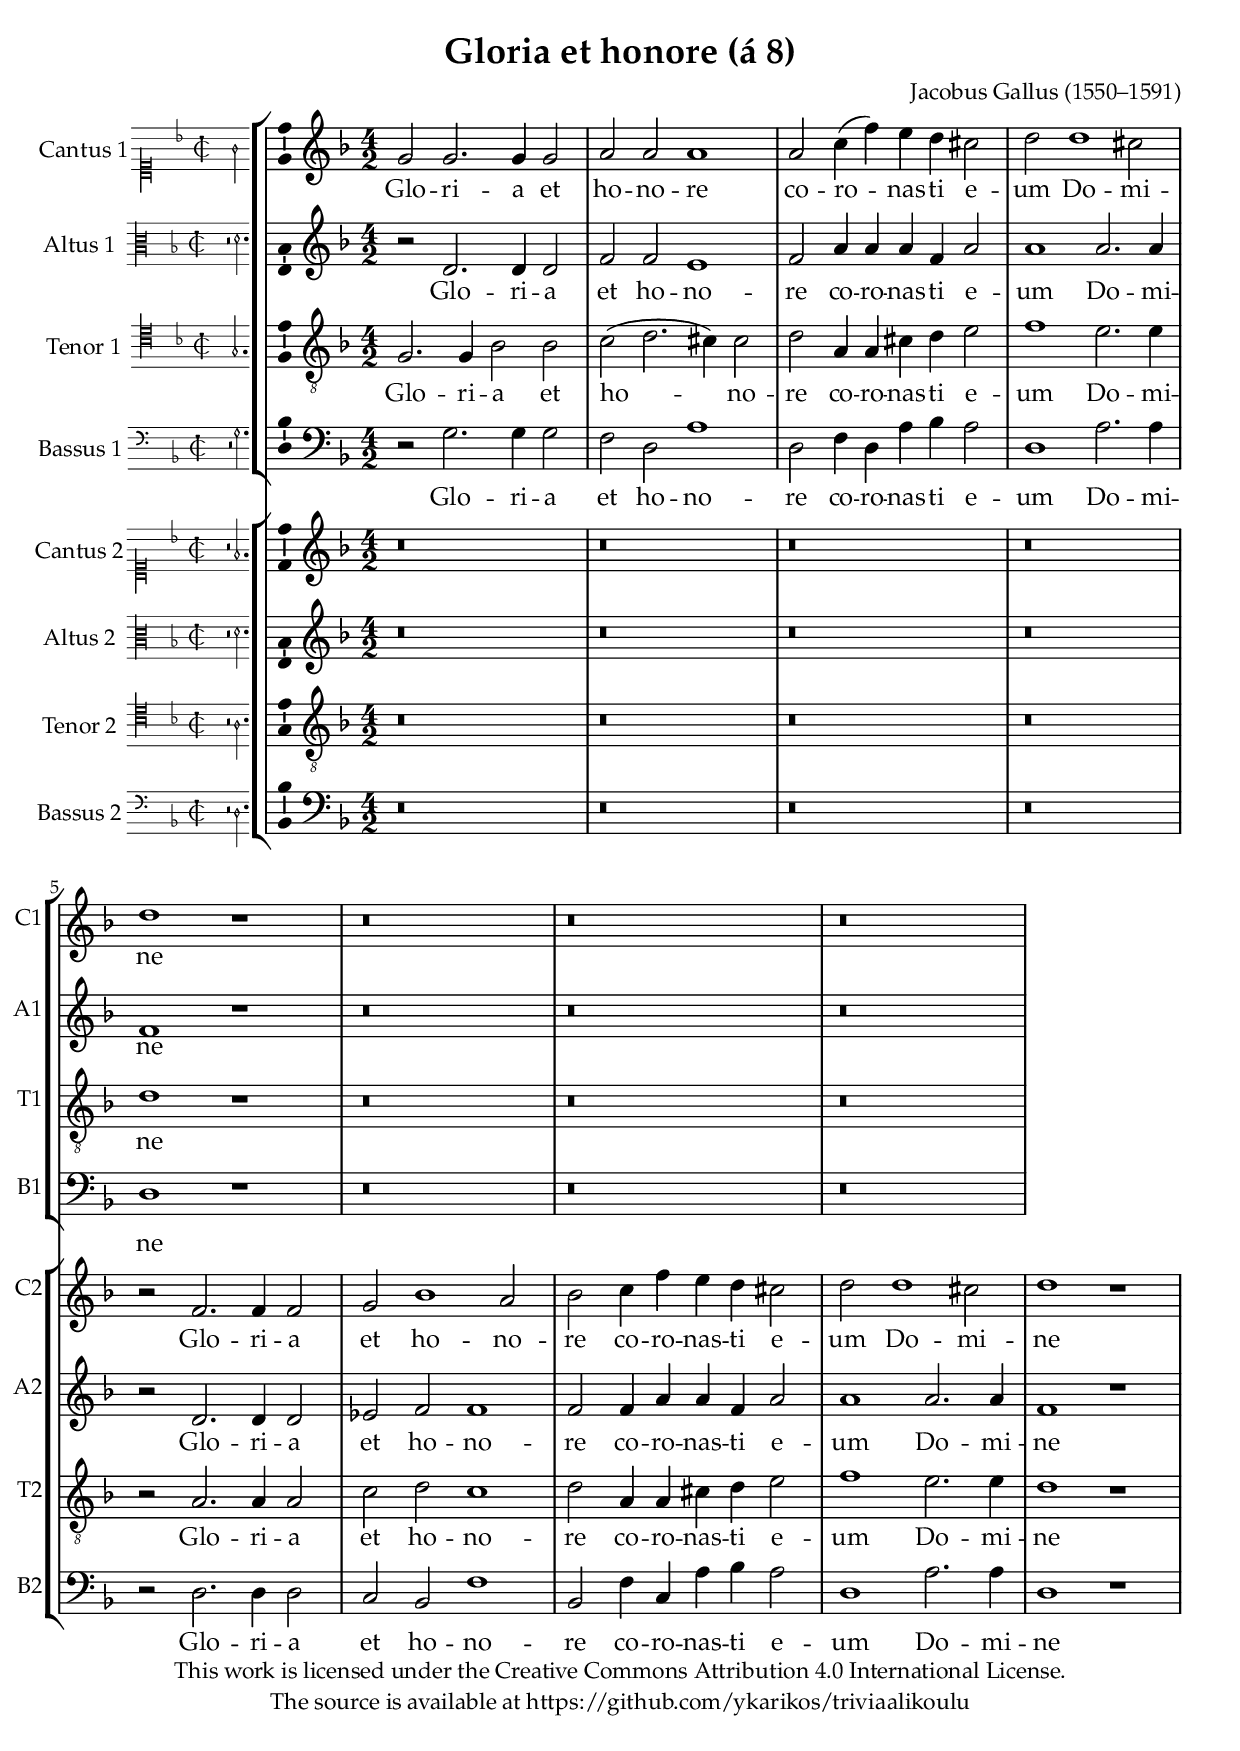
\version "2.19.49"
\include "suomi.ly"

global = { 
%  \numericTimeSignature
  \time 4/2 
%  \autoBeamOff
  \key d \minor
  \set Staff.midiInstrument = #"voice oohs"
}

\header {
  title = "Gloria et honore (á 8)"
%  subtitle = ""
  composer = "Jacobus Gallus (1550–1591)"
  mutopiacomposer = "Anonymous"
%  instrument = "Voice (SATB)"
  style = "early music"
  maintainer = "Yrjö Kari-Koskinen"
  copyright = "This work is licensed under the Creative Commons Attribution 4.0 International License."
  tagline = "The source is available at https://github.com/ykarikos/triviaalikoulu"
}

\paper {
    #(define fonts
        (make-pango-font-tree "Palatino"
                              "Nimbus Sans"
                              "Luxi Mono"
                              (/ staff-height pt 20)))
}

% First choir

SopranoOneMusic = \relative c'' {
	\set Staff.instrumentName = #"Cantus 1"
	\set Staff.shortInstrumentName = "C1"

	\incipit { \clef "mensural-c1" \key d \minor \time 2/2 g'2 }

	g2 g2. g4 g2 | a a a1 | a2 c4( f) e d cis2 | d d1 cis2 | 
	d1 r1 | r\breve | r\breve | r\breve |
%  \time 4/2 
%  \once \override Staff.TimeSignature.break-visibility = ##(#t #f #t)
%  g\breve\fermata \bar "|."
}


AltoOneMusic = \relative c' {
	\set Staff.instrumentName = #"Altus 1"
	\set Staff.shortInstrumentName = "A1"

	\incipit { \clef "mensural-c3" \key d \minor \time 2/2 r2 d'2. }

	r2 d2. d4 d2 | f f e1 | f2 a4 a a f a2 | a1 a2. a4 |
	f1 r1 | r\breve | r\breve | r\breve |
%  \time 4/2 
%  \once \override Staff.TimeSignature.break-visibility = ##(#t #f #t)
%  d\breve\fermata
}


TenoreOneMusic = \relative c' {
	\set Staff.instrumentName = #"Tenor 1"
	\set Staff.shortInstrumentName = "T1"

	\incipit { \clef "mensural-c4" \key d \minor \time 2/2 g2. }

	\clef "treble_8"
	g2. g4 b2 b | c( d2. cis4) cis2 | d a4 a cis d e2 | f1 e2. e4 |
	d1 r1 | r\breve | r\breve | r\breve |
%  \time 4/2 
%  \once \override Staff.TimeSignature.break-visibility = ##(#t #f #t)
%  g\breve\fermata
}


BassOneMusic = \relative c' {
	\set Staff.instrumentName = #"Bassus 1"
	\set Staff.shortInstrumentName = "B1"

	\incipit { \clef "mensural-f" \key d \minor \time 2/2 r2 g2. }

	\clef bass
	r2 g2. g4 g2 | f d a'1 | d,2 f4 d a' b a2 | d,1 a'2. a4 |
	d,1 r1 | r\breve | r\breve | r\breve |

%  \time 4/2 
%  \once \override Staff.TimeSignature.break-visibility = ##(#t #f #t)
%  g,\breve\fermata
}




stanzaOneLyricsChoirOne = \lyricmode {
	Glo -- ri -- a et ho -- no -- re
	co -- ro -- nas -- ti e -- um Do -- mi -- ne
}


% Second choir

SopranoTwoMusic = \relative c' {
	\set Staff.instrumentName = #"Cantus 2"
	\set Staff.shortInstrumentName = "C2"

	\incipit { \clef "mensural-c1" \key d \minor \time 2/2 r2 f'2. }

	r\breve | r\breve | r\breve | r\breve | 
	r2 f2. f4 f2 | g b1 a2 | b2 c4 f e d cis2 | d2 d1 cis2 |
	d1 r1 |

%  \time 4/2 
%  \once \override Staff.TimeSignature.break-visibility = ##(#t #f #t)
%  g\breve\fermata \bar "|."
}


AltoTwoMusic = \relative c' {
	\set Staff.instrumentName = #"Altus 2"
	\set Staff.shortInstrumentName = "A2"

	\incipit { \clef "mensural-c3" \key d \minor \time 2/2 r2 d'2. }

	r\breve | r\breve | r\breve | r\breve | 
	r2 d2. d4 d2 | es f f1 | f2 f4 a a f a2 | a1 a2. a4 |
	f1 r1 |

%  \time 4/2 
%  \once \override Staff.TimeSignature.break-visibility = ##(#t #f #t)
%  d\breve\fermata
}


TenoreTwoMusic = \relative c' {
	\set Staff.instrumentName = #"Tenor 2"
	\set Staff.shortInstrumentName = "T2"

	\incipit { \clef "mensural-c4" \key d \minor \time 2/2 r2 a2. }

	\clef "treble_8"
	r\breve | r\breve | r\breve | r\breve | 
	r2 a2. a4 a 2 | c d c1 | d2 a4 a cis d e2 | f1 e2. e4 |
	d1 r1 |
%  \time 4/2 
%  \once \override Staff.TimeSignature.break-visibility = ##(#t #f #t)
%  g\breve\fermata
}



BassTwoMusic = \relative c {
	\set Staff.instrumentName = #"Bassus 2"
	\set Staff.shortInstrumentName = "B2"

	\incipit { \clef "mensural-f" \key d \minor \time 2/2 r2 d2. }

	\clef bass
	r\breve | r\breve | r\breve | r\breve | 
	r2 d2. d4 d2 | c b f'1 | b,2 f'4 c a' b a2 | d,1 a'2. a4 |
	d,1 r1 |
%  \time 4/2 
%  \once \override Staff.TimeSignature.break-visibility = ##(#t #f #t)
%  g,\breve\fermata
}



stanzaOneLyricsChoirTwo = \lyricmode {
	Glo -- ri -- a et ho -- no -- re
	co -- ro -- nas -- ti e -- um Do -- mi -- ne
}


\score {
<<
  \new StaffGroup = choirOneStaff <<
    \new Staff <<
      \new Voice = "Soprano" {
		\global
        \SopranoOneMusic
      }
     \new Lyrics \lyricsto "Soprano" {
       \stanzaOneLyricsChoirOne
     }
    >>
    \new Staff <<
      \new Voice = "Alto" {
        \global
        \AltoOneMusic
      }
     \new Lyrics \lyricsto "Alto" {
       \stanzaOneLyricsChoirOne
     }
    >>
    \new Staff <<
      \new Voice = "Tenore" {
        \global
        \TenoreOneMusic
      }
      \new Lyrics \lyricsto "Tenore" {
       \stanzaOneLyricsChoirOne
      }
    >>
    \new Staff <<
      \new Voice = "Bass" {
        \global
        \BassOneMusic
      }
      \new Lyrics \lyricsto "Bass" {
       \stanzaOneLyricsChoirOne
      }
    >>
  >>

  \new StaffGroup = choirTwoStaff <<
    \new Staff <<
      \new Voice = "SopranoTwo" {
		\global
        \SopranoTwoMusic
      }
     \new Lyrics \lyricsto "SopranoTwo" {
       \stanzaOneLyricsChoirTwo
     }
    >>
    \new Staff <<
      \new Voice = "AltoTwo" {
        \global
        \AltoTwoMusic
      }
     \new Lyrics \lyricsto "AltoTwo" {
       \stanzaOneLyricsChoirTwo
     }
    >>
    \new Staff <<
      \new Voice = "TenoreTwo" {
        \global
        \TenoreTwoMusic
      }
      \new Lyrics \lyricsto "TenoreTwo" {
       \stanzaOneLyricsChoirTwo
      }
    >>
    \new Staff <<
      \new Voice = "BassTwo" {
        \global
        \BassTwoMusic
      }
      \new Lyrics \lyricsto "BassTwo" {
       \stanzaOneLyricsChoirTwo
      }
    >>
  >>
>>

  \midi { 
    \tempo 4 = 160
  }
  \layout {
    \context {
      \Voice
      \consists "Ambitus_engraver"
    }
    indent = 3.5\cm
    incipit-width = 2\cm
    \context {
     \Staff \RemoveEmptyStaves
   }
    \context {
     \Score
     \override VerticalAxisGroup.remove-first = ##t
    }
  }
}